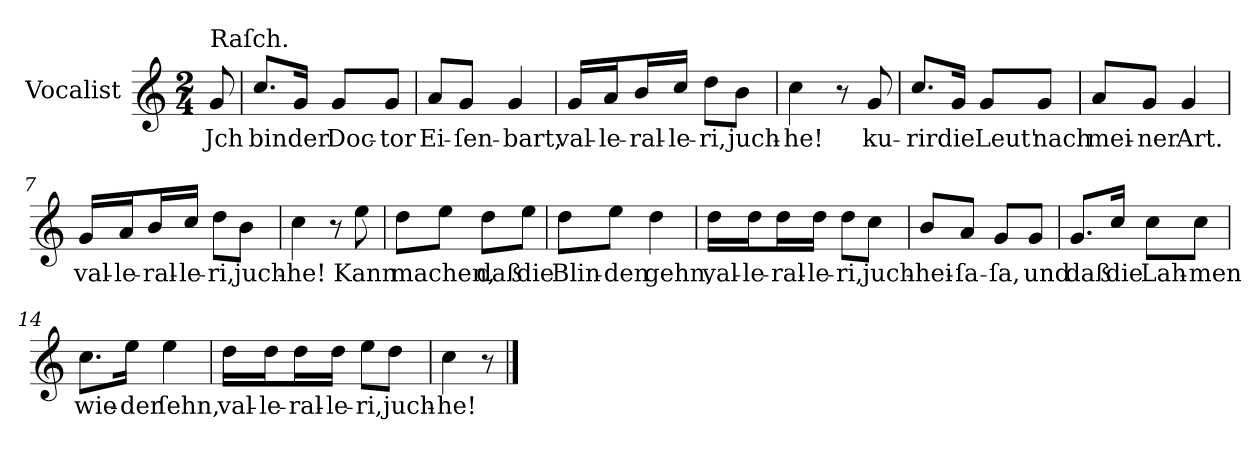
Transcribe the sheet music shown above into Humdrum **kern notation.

**kern	**text
*part1	*part1
*staff1	*staff1
*I"Vocalist	*
*clefG2	*
*k[]	*
*C:	*
*M2/4	*
=	=
!LO:TX:a:t=Raſch.	!
8g	Jch
=1	=1
8.cc/L	bin
16g/Jk	der
8g/L	Doc-
8g/J	-tor
=2	=2
8a/L	Ei-
8g/J	-ſen-
4g	-bart,
=3	=3
16g/LL	val-
16a/J	-le-
16b/L	-ral-
16cc/JJ	-le-
8dd\L	-ri,
8b\J	juch-
=4	=4
4cc	-he!
8r	.
8g	ku-
=5	=5
8.cc/L	-rir
16g/Jk	die
8g/L	Leut'
8g/J	nach
=6	=6
8a/L	mei-
8g/J	-ner
4g	Art.
=7	=7
16g/LL	val-
16a/J	-le-
16b/L	-ral-
16cc/JJ	-le-
8dd\L	-ri,
8b\J	juch-
=8	=8
4cc	-he!
8r	.
8ee	Kann
=9	=9
8dd\L	machen,
8ee\J	.
8dd\L	daß
8ee\J	die
=10	=10
8dd\L	Blin-
8ee\J	-den
4dd	gehn,
=11	=11
16dd\LL	val-
16dd\J	-le-
16dd\L	-ral-
16dd\JJ	-le-
8dd\L	-ri,
8cc\J	juch-
=12	=12
8b/L	-hei-
8a/J	-ſa-
8g/L	-ſa,
8g/J	und
=13	=13
8.g/L	daß
16cc/Jk	die
8cc\L	Lah-
8cc\J	-men
=14	=14
8.cc\L	wie-
16ee\Jk	-der
4ee	ſehn,
=15	=15
16dd\LL	val-
16dd\J	-le-
16dd\L	-ral-
16dd\JJ	-le-
8ee\L	-ri,
8dd\J	juch-
=16	=16
4cc	-he!
8r	.
==	==
*-	*-
